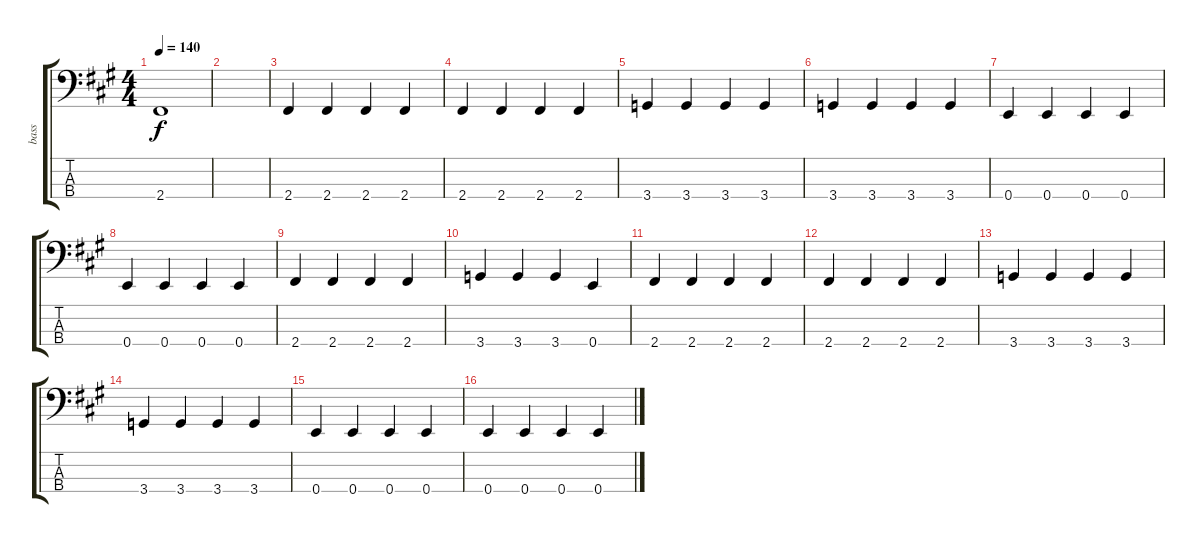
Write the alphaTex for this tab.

\track ("bass" "bass") {instrument electricbassfinger}
\staff {score tabs}
\tuning (G2 D2 A1 E1) {hide}
\ts (4 4)
\tempo 140
\clef f4
\ks f#minor
2.4.1{dy f} |
|
2.4.4 2.4.4 2.4.4 2.4.4 |
2.4.4 2.4.4 2.4.4 2.4.4 |
3.4.4 3.4.4 3.4.4 3.4.4 |
3.4.4 3.4.4 3.4.4 3.4.4 |
0.4.4 0.4.4 0.4.4 0.4.4 |
0.4.4 0.4.4 0.4.4 0.4.4 |
2.4.4 2.4.4 2.4.4 2.4.4 |
3.4.4 3.4.4 3.4.4 0.4.4 |
2.4.4 2.4.4 2.4.4 2.4.4 |
2.4.4 2.4.4 2.4.4 2.4.4 |
3.4.4 3.4.4 3.4.4 3.4.4 |
3.4.4 3.4.4 3.4.4 3.4.4 |
0.4.4 0.4.4 0.4.4 0.4.4 |
0.4.4 0.4.4 0.4.4 0.4.4
